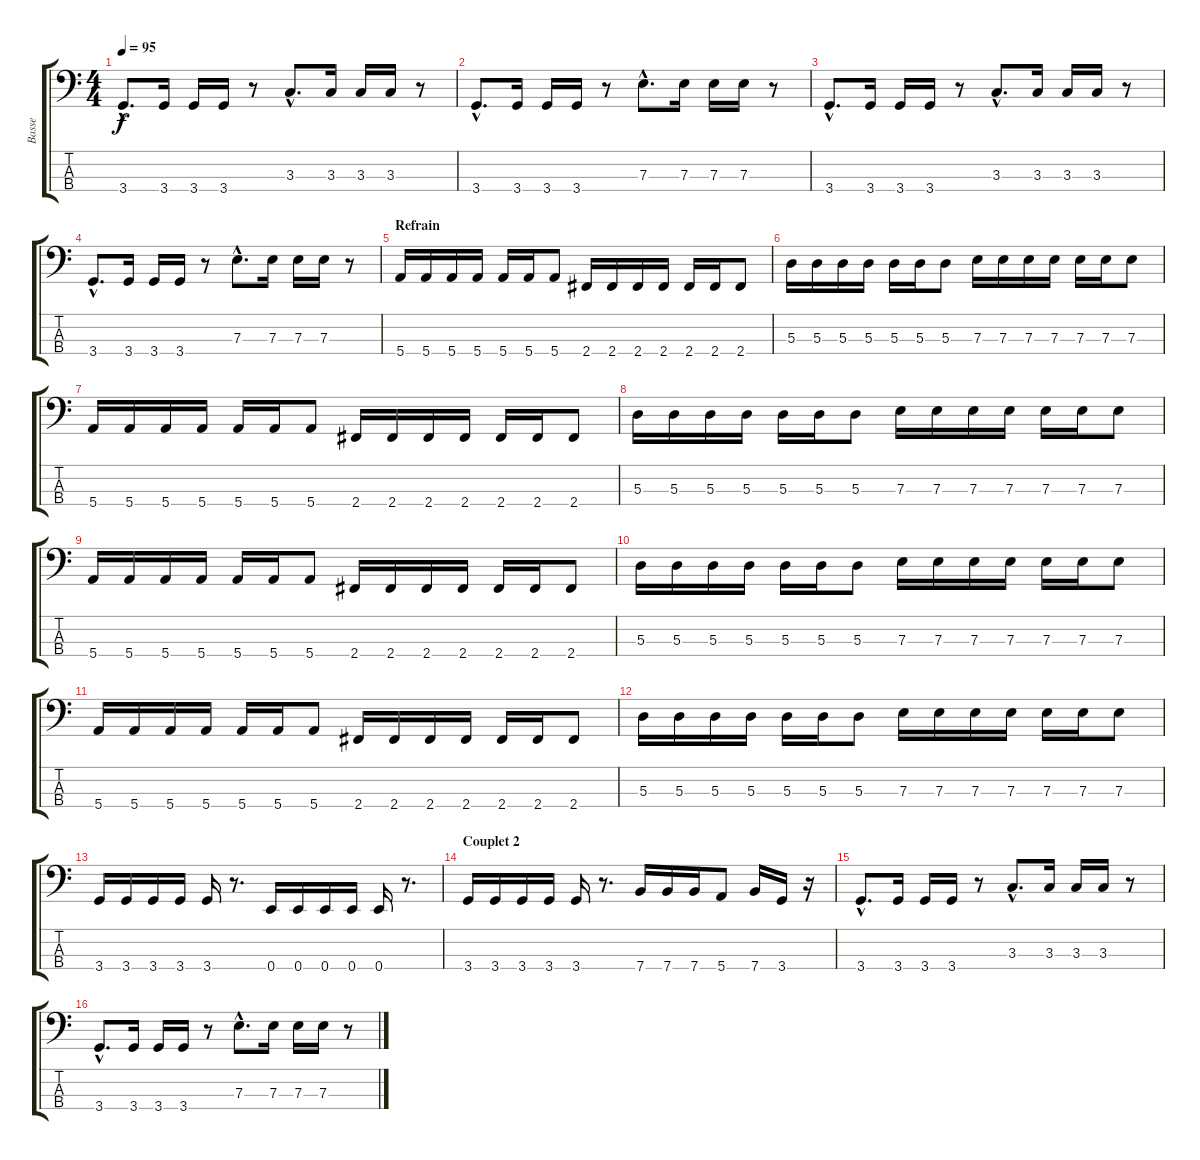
\track ("Basse" "Basse") {instrument electricbassfinger}
\staff {score tabs}
\tuning (G2 D2 A1 E1) {hide}
\ts (4 4)
\tempo 95
\clef f4
\ks c
3.4{hac}.8{d dy f} 3.4.16 3.4.16 3.4.16 r.8 3.3{hac}.8{d} 3.3.16 3.3.16 3.3.16 r.8 |
3.4{hac}.8{d} 3.4.16 3.4.16 3.4.16 r.8 7.3{hac}.8{d} 7.3.16 7.3.16 7.3.16 r.8 |
3.4{hac}.8{d} 3.4.16 3.4.16 3.4.16 r.8 3.3{hac}.8{d} 3.3.16 3.3.16 3.3.16 r.8 |
3.4{hac}.8{d} 3.4.16 3.4.16 3.4.16 r.8 7.3{hac}.8{d} 7.3.16 7.3.16 7.3.16 r.8 |
\section ("" "Refrain")
5.4.16 5.4.16 5.4.16 5.4.16 5.4.16 5.4.16 5.4.8 2.4.16 2.4.16 2.4.16 2.4.16 2.4.16 2.4.16 2.4.8 |
5.3.16 5.3.16 5.3.16 5.3.16 5.3.16 5.3.16 5.3.8 7.3.16 7.3.16 7.3.16 7.3.16 7.3.16 7.3.16 7.3.8 |
5.4.16 5.4.16 5.4.16 5.4.16 5.4.16 5.4.16 5.4.8 2.4.16 2.4.16 2.4.16 2.4.16 2.4.16 2.4.16 2.4.8 |
5.3.16 5.3.16 5.3.16 5.3.16 5.3.16 5.3.16 5.3.8 7.3.16 7.3.16 7.3.16 7.3.16 7.3.16 7.3.16 7.3.8 |
5.4.16 5.4.16 5.4.16 5.4.16 5.4.16 5.4.16 5.4.8 2.4.16 2.4.16 2.4.16 2.4.16 2.4.16 2.4.16 2.4.8 |
5.3.16 5.3.16 5.3.16 5.3.16 5.3.16 5.3.16 5.3.8 7.3.16 7.3.16 7.3.16 7.3.16 7.3.16 7.3.16 7.3.8 |
5.4.16 5.4.16 5.4.16 5.4.16 5.4.16 5.4.16 5.4.8 2.4.16 2.4.16 2.4.16 2.4.16 2.4.16 2.4.16 2.4.8 |
5.3.16 5.3.16 5.3.16 5.3.16 5.3.16 5.3.16 5.3.8 7.3.16 7.3.16 7.3.16 7.3.16 7.3.16 7.3.16 7.3.8 |
3.4.16 3.4.16 3.4.16 3.4.16 3.4.16 r.8{d} 0.4.16 0.4.16 0.4.16 0.4.16 0.4.16 r.8{d} |
\section ("" "Couplet 2")
3.4.16 3.4.16 3.4.16 3.4.16 3.4.16 r.8{d} 7.4.16 7.4.16 7.4.16 5.4.8 7.4.16 3.4.16 r.16 |
3.4{hac}.8{d} 3.4.16 3.4.16 3.4.16 r.8 3.3{hac}.8{d} 3.3.16 3.3.16 3.3.16 r.8 |
3.4{hac}.8{d} 3.4.16 3.4.16 3.4.16 r.8 7.3{hac}.8{d} 7.3.16 7.3.16 7.3.16 r.8
